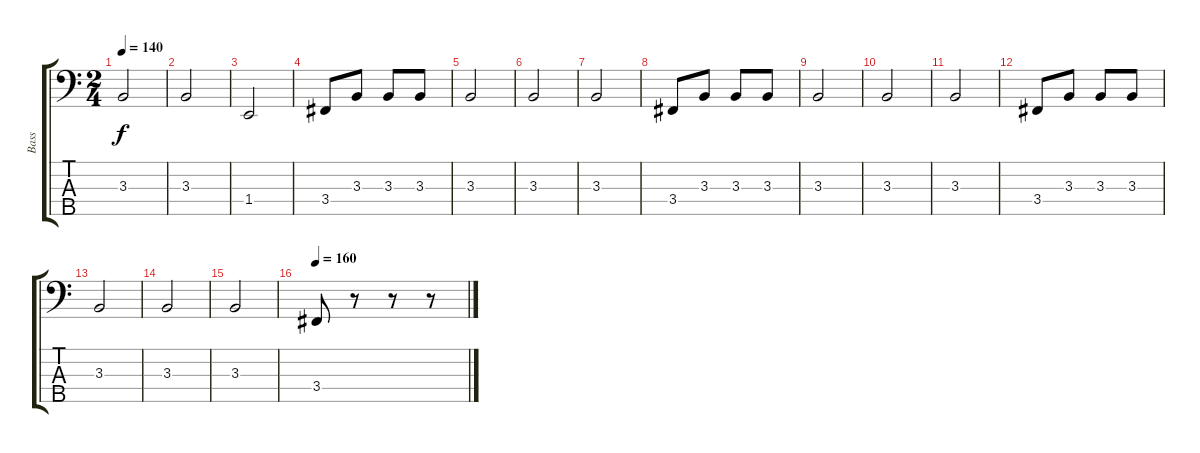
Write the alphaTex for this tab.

\track ("Bass" "Bass") {instrument electricbassfinger}
\staff {score tabs}
\tuning (Gb2 Db2 Ab1 Eb1 Bb0) {hide}
\ts (2 4)
\tempo 140
\clef f4
\ks c
3.3.2{dy f} |
3.3.2 |
1.4.2 |
3.4.8 3.3.8 3.3.8 3.3.8 |
3.3.2 |
3.3.2 |
3.3.2 |
3.4.8 3.3.8 3.3.8 3.3.8 |
3.3.2 |
3.3.2 |
3.3.2 |
3.4.8 3.3.8 3.3.8 3.3.8 |
3.3.2 |
3.3.2 |
3.3.2 |
\tempo 160
3.4.8 r.8 r.8 r.8
